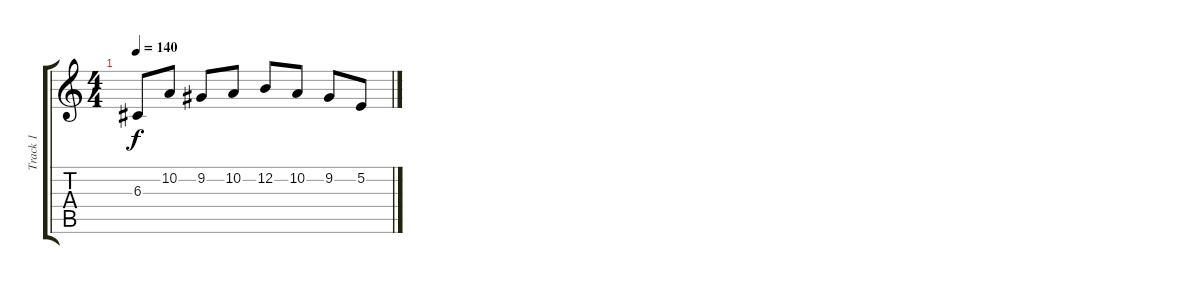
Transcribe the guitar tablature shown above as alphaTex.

\track ("Track 1" "Track 1") {instrument honkytonkpiano}
\staff {score tabs}
\tuning (E4 B3 G3 D3 A2 E2) {hide}
\ts (4 4)
\tempo 140
\clef g2
\ks c
6.3.8{dy f} 10.2.8 9.2.8 10.2.8 12.2.8 10.2.8 9.2.8 5.2.8
